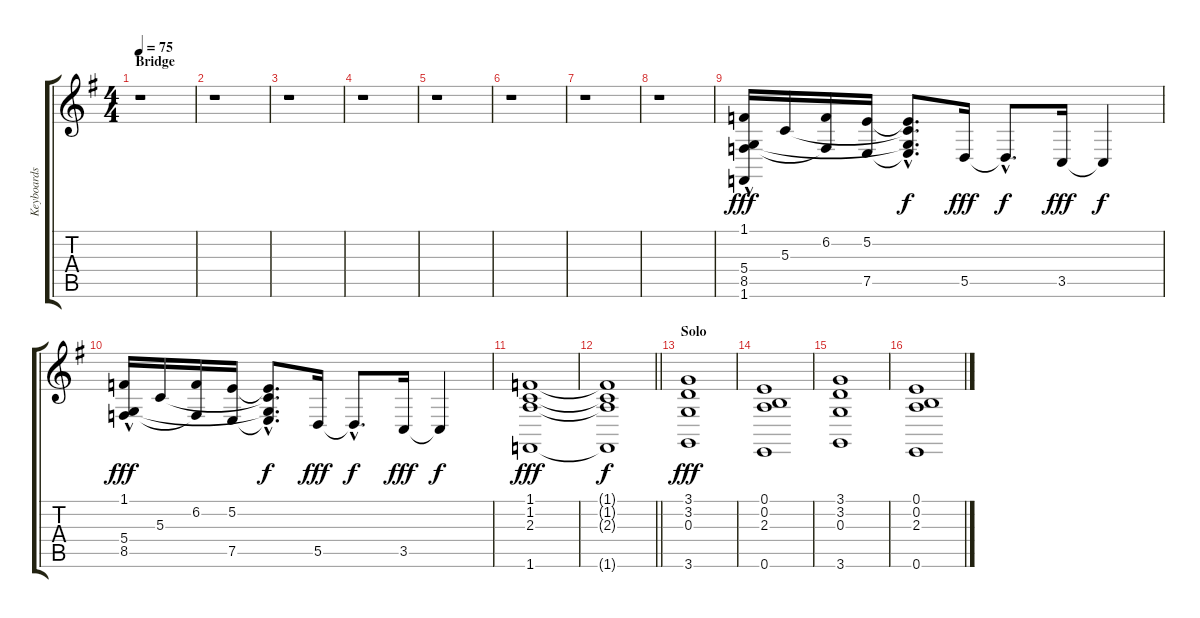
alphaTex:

\track ("Keyboards" "Keyboards") {instrument acousticgrandpiano}
\staff {score tabs}
\tuning (E4 B3 G3 D3 A2 E2) {hide}
\ts (4 4)
\section ("" "Bridge")
\tempo 75
\clef g2
\ks g
r.1{dy f} |
r.1 |
r.1 |
r.1 |
r.1 |
r.1 |
r.1 |
r.1 |
(1.1 5.4 8.5{hac} 1.6).16{dy fff} 5.3.16 (6.2 8.5{t}).16 (5.2 7.5).16 (5.2{hac t} 5.3{hac t} 5.4{hac t} 7.5{hac t}).8{d dy f} 5.5.16{dy fff} 5.5{hac t}.8{d dy f} 3.5.16{dy fff} 3.5{t}.4{dy f} |
(1.1 5.4 8.5{hac}).16{dy fff} 5.3.16 (6.2 8.5{t}).16 (5.2 7.5).16 (5.2{hac t} 5.3{hac t} 5.4{hac t} 7.5{hac t}).8{d dy f} 5.5.16{dy fff} 5.5{hac t}.8{d dy f} 3.5.16{dy fff} 3.5{t}.4{dy f} |
(1.1 1.2 2.3 1.6).1{dy fff} |
\barLineRight lightlight
(1.1{t} 1.2{t} 2.3{t} 1.6{t}).1{dy f} |
\section ("" "Solo")
(3.1 3.2 0.3 3.6).1{dy fff} |
(0.1 0.2 2.3 0.6).1 |
(3.1 3.2 0.3 3.6).1 |
(0.1 0.2 2.3 0.6).1
